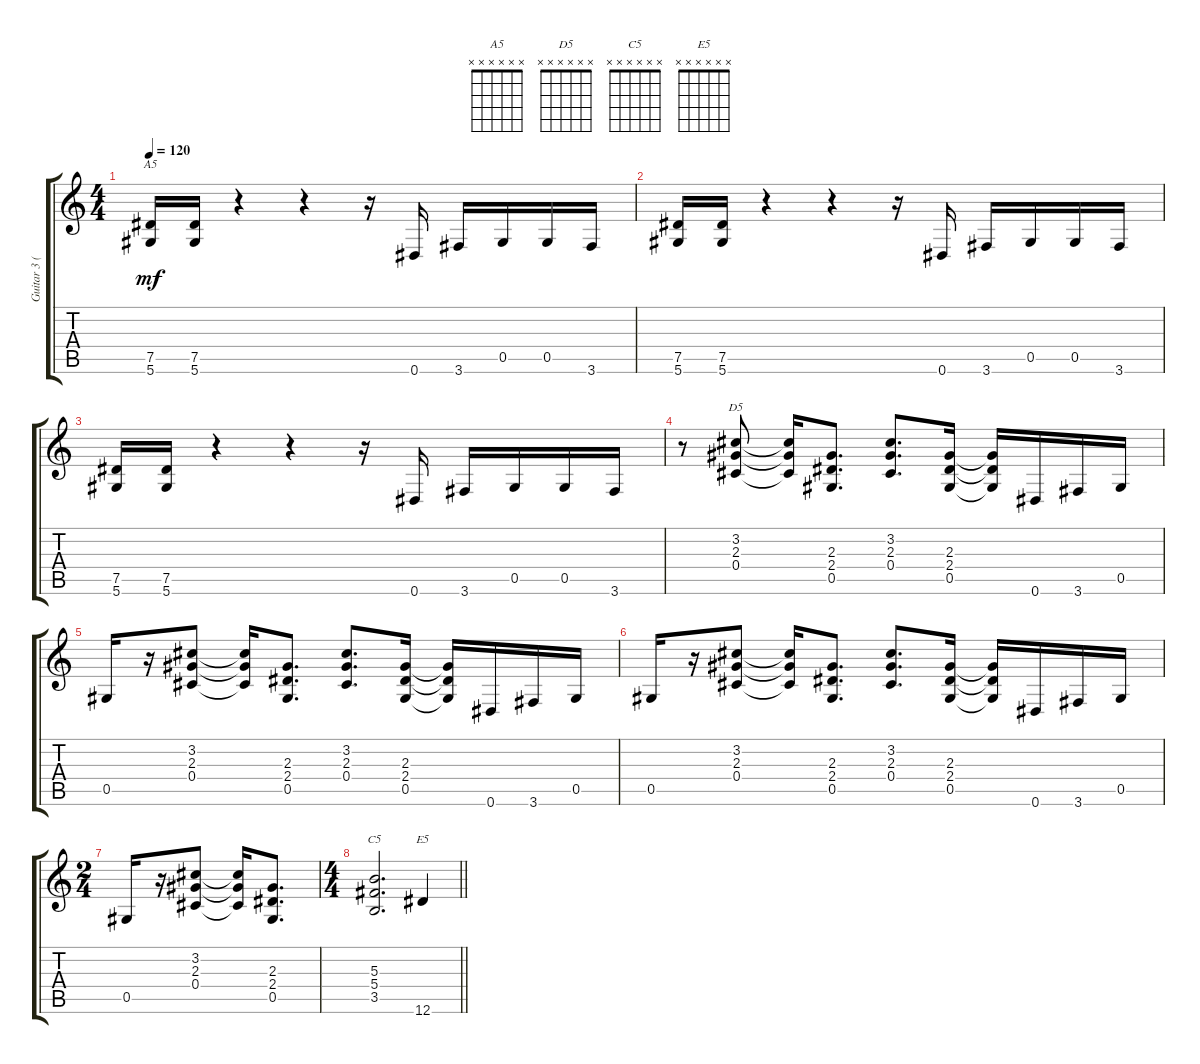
\track ("Guitar 3 (Izzy)" "Guitar 3 (") {instrument overdrivenguitar}
\staff {score tabs}
\tuning (Eb4 Bb3 Gb3 Db3 Ab2 Eb2) {hide}
\chord ("A5" x x x x x x)
\chord ("D5" x x x x x x)
\chord ("C5" x x x x x x)
\chord ("E5" x x x x x x)
\ts (4 4)
\tempo 120
\clef g2
\ks c
(7.5 5.6).16{ch "A5" dy mf} (7.5 5.6).16 r.4 r.4 r.16 0.6.16 3.6.16 0.5.16 0.5.16 3.6.16 |
(7.5 5.6).16 (7.5 5.6).16 r.4 r.4 r.16 0.6.16 3.6.16 0.5.16 0.5.16 3.6.16 |
(7.5 5.6).16 (7.5 5.6).16 r.4 r.4 r.16 0.6.16 3.6.16 0.5.16 0.5.16 3.6.16 |
r.8 (3.2 2.3 0.4).8{ch "D5"} (3.2{t} 2.3{t} 0.4{t}).16 (2.3 2.4 0.5).8{d} (3.2 2.3 0.4).8{d} (2.3 2.4 0.5).16 (2.3{t} 2.4{t} 0.5{t}).16 0.6.16 3.6.16 0.5.16 |
0.5.16 r.16 (3.2 2.3 0.4).8 (3.2{t} 2.3{t} 0.4{t}).16 (2.3 2.4 0.5).8{d} (3.2 2.3 0.4).8{d} (2.3 2.4 0.5).16 (2.3{t} 2.4{t} 0.5{t}).16 0.6.16 3.6.16 0.5.16 |
0.5.16 r.16 (3.2 2.3 0.4).8 (3.2{t} 2.3{t} 0.4{t}).16 (2.3 2.4 0.5).8{d} (3.2 2.3 0.4).8{d} (2.3 2.4 0.5).16 (2.3{t} 2.4{t} 0.5{t}).16 0.6.16 3.6.16 0.5.16 |
\ts (2 4)
0.5.16 r.16 (3.2 2.3 0.4).8 (3.2{t} 2.3{t} 0.4{t}).16 (2.3 2.4 0.5).8{d} |
\ts (4 4)
\barLineRight lightlight
(5.3 5.4 3.5).2{d ch "C5"} 12.6.4{ch "E5"}
